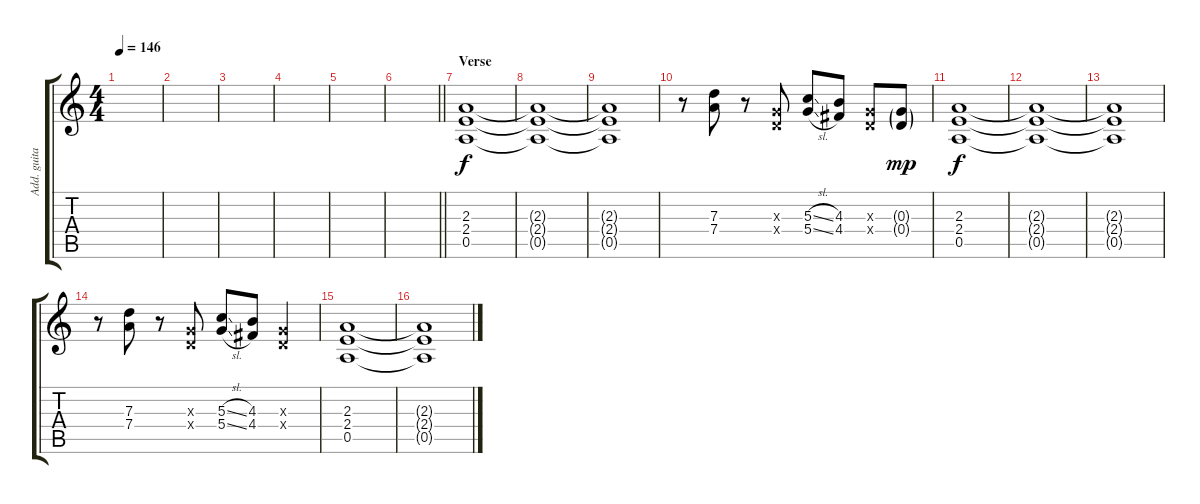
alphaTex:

\track ("Add. guitar" "Add. guita") {instrument overdrivenguitar}
\staff {score tabs}
\tuning (E4 B3 G3 D3 A2 E2) {hide}
\ts (4 4)
\tempo 146
\clef g2
\ks c
|
|
|
|
|
\barLineRight lightlight
|
\section ("" "Verse")
(2.3 2.4 0.5).1{volume 4} |
(2.3{t} 2.4{t} 0.5{t}).1 |
(2.3{t} 2.4{t} 0.5{t}).1 |
r.8{volume 13} (7.3 7.4).8 r.8 (0.3{x} 0.4{x}).8 (5.3{sl} 5.4{sl}).8 (4.3 4.4).8 (0.3{x} 0.4{x}).8 (0.3{g} 0.4{g}).8{dy mp} |
(2.3 2.4 0.5).1{dy f volume 4} |
(2.3{t} 2.4{t} 0.5{t}).1 |
(2.3{t} 2.4{t} 0.5{t}).1 |
r.8{volume 13} (7.3 7.4).8 r.8 (0.3{x} 0.4{x}).8 (5.3{sl} 5.4{sl}).8 (4.3 4.4).8 (0.3{x} 0.4{x}).4 |
(2.3 2.4 0.5).1{volume 4} |
(2.3{t} 2.4{t} 0.5{t}).1
